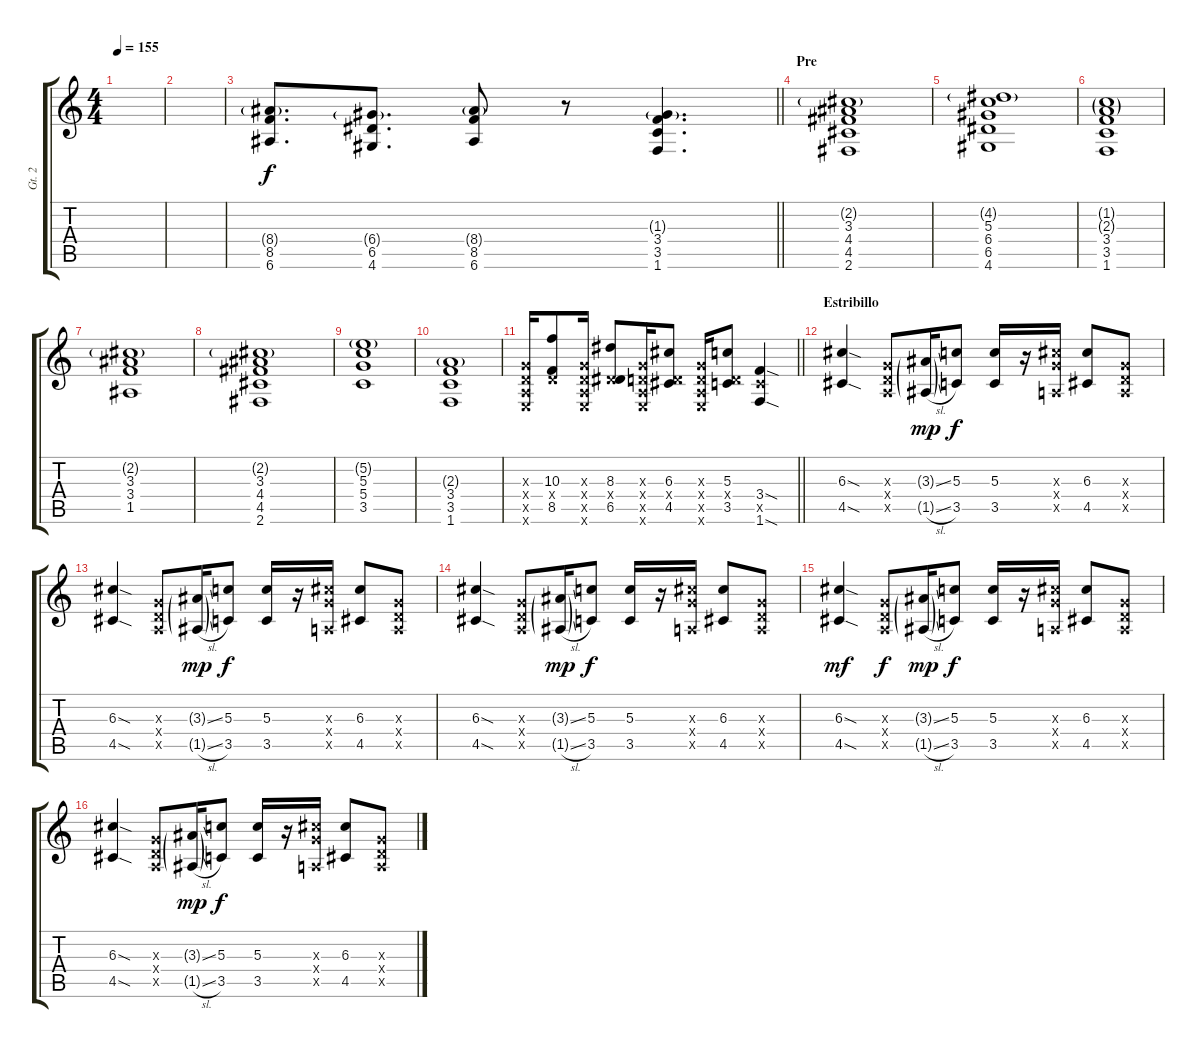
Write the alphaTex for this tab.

\track ("Gt. 2" "Gt. 2") {instrument overdrivenguitar}
\staff {score tabs}
\tuning (E4 B3 G3 D3 A2 E2) {hide}
\ts (4 4)
\tempo 155
\clef g2
\ks c
|
|
\barLineRight lightlight
(8.4{g} 8.5 6.6).8{d} (6.4{g} 6.5 4.6).8{d} (8.4{g} 8.5 6.6).8 r.8 (1.3{g} 3.4 3.5 1.6).4{d} |
\section ("" "Pre")
(2.2{g} 3.3 4.4 4.5 2.6).1 |
(4.2{g} 5.3 6.4 6.5 4.6).1 |
(1.2{g} 2.3{g} 3.4 3.5 1.6).1 |
(2.2{g} 3.3 3.4 1.5).1 |
(2.2{g} 3.3 4.4 4.5 2.6).1 |
(5.2{g} 5.3 5.4 3.5).1 |
(2.3{g} 3.4 3.5 1.6).1 |
\barLineRight lightlight
(0.3{x} 0.4{x} 0.5{x} 0.6{x}).16{dy f} (10.3 0.4{x} 8.5).8 (0.3{x} 0.4{x} 0.5{x} 0.6{x}).16 (8.3 0.4{x} 6.5).8 (0.3{x} 0.4{x} 0.5{x} 0.6{x}).16 (6.3 0.4{x} 4.5).8 (0.3{x} 0.4{x} 0.5{x} 0.6{x}).16 (5.3 0.4{x} 3.5).8 (3.4{sod} 3.5{x} 1.6{sod}).4 |
\section ("" "Estribillo ")
(6.3{sod} 4.5{sod}).4{volume 8} (0.3{x} 0.4{x} 0.5{x}).8 (3.3{ss g} 1.5{sl g}).16{dy mp} (5.3 3.5).8{dy f} (5.3 3.5).16 r.16 (0.3{x} 11.4{x} 0.5{x}).16 (6.3 4.5).8 (0.3{x} 0.4{x} 0.5{x}).8 |
(6.3{sod} 4.5{sod}).4 (0.3{x} 0.4{x} 0.5{x}).8 (3.3{ss g} 1.5{sl g}).16{dy mp} (5.3 3.5).8{dy f} (5.3 3.5).16 r.16 (0.3{x} 11.4{x} 0.5{x}).16 (6.3 4.5).8 (0.3{x} 0.4{x} 0.5{x}).8 |
(6.3{sod} 4.5{sod}).4 (0.3{x} 0.4{x} 0.5{x}).8 (3.3{ss g} 1.5{sl g}).16{dy mp} (5.3 3.5).8{dy f} (5.3 3.5).16 r.16 (0.3{x} 11.4{x} 0.5{x}).16 (6.3 4.5).8 (0.3{x} 0.4{x} 0.5{x}).8 |
(6.3{sod} 4.5{sod}).4{dy mf} (0.3{x} 0.4{x} 0.5{x}).8{dy f} (3.3{ss g} 1.5{sl g}).16{dy mp} (5.3 3.5).8{dy f} (5.3 3.5).16 r.16 (0.3{x} 11.4{x} 0.5{x}).16 (6.3 4.5).8 (0.3{x} 0.4{x} 0.5{x}).8 |
(6.3{sod} 4.5{sod}).4 (0.3{x} 0.4{x} 0.5{x}).8 (3.3{ss g} 1.5{sl g}).16{dy mp} (5.3 3.5).8{dy f} (5.3 3.5).16 r.16 (0.3{x} 11.4{x} 0.5{x}).16 (6.3 4.5).8 (0.3{x} 0.4{x} 0.5{x}).8
